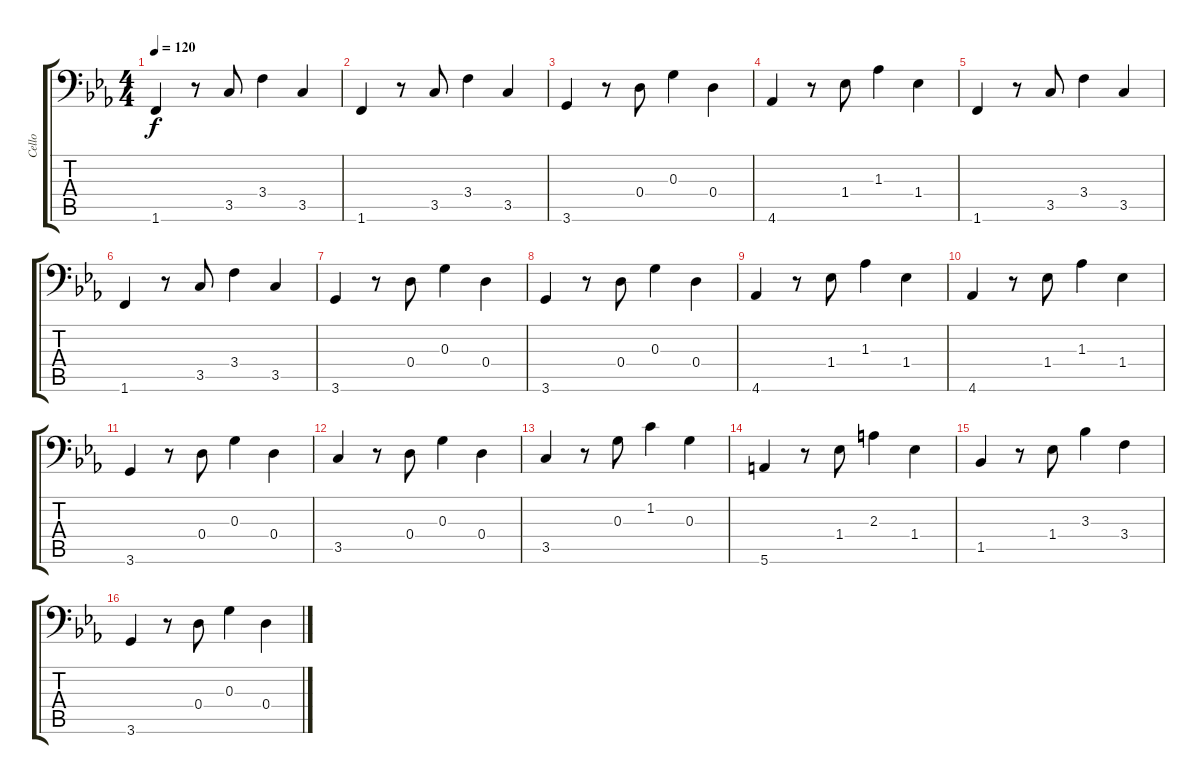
\track ("Cello" "Cello") {instrument electricbasspick}
\staff {score tabs}
\tuning (E3 B2 G2 D2 A1 E1) {hide}
\ts (4 4)
\tempo 120
\clef f4
\ks eb
1.6.4{dy f} r.8 3.5.8 3.4.4 3.5.4 |
1.6.4 r.8 3.5.8 3.4.4 3.5.4 |
3.6.4 r.8 0.4.8 0.3.4 0.4.4 |
4.6.4 r.8 1.4.8 1.3.4 1.4.4 |
1.6.4 r.8 3.5.8 3.4.4 3.5.4 |
1.6.4 r.8 3.5.8 3.4.4 3.5.4 |
3.6.4 r.8 0.4.8 0.3.4 0.4.4 |
3.6.4 r.8 0.4.8 0.3.4 0.4.4 |
4.6.4 r.8 1.4.8 1.3.4 1.4.4 |
4.6.4 r.8 1.4.8 1.3.4 1.4.4 |
3.6.4 r.8 0.4.8 0.3.4 0.4.4 |
3.5.4 r.8 0.4.8 0.3.4 0.4.4 |
3.5.4 r.8 0.3.8 1.2.4 0.3.4 |
5.6.4 r.8 1.4.8 2.3.4 1.4.4 |
1.5.4 r.8 1.4.8 3.3.4 3.4.4 |
3.6.4 r.8 0.4.8 0.3.4 0.4.4
